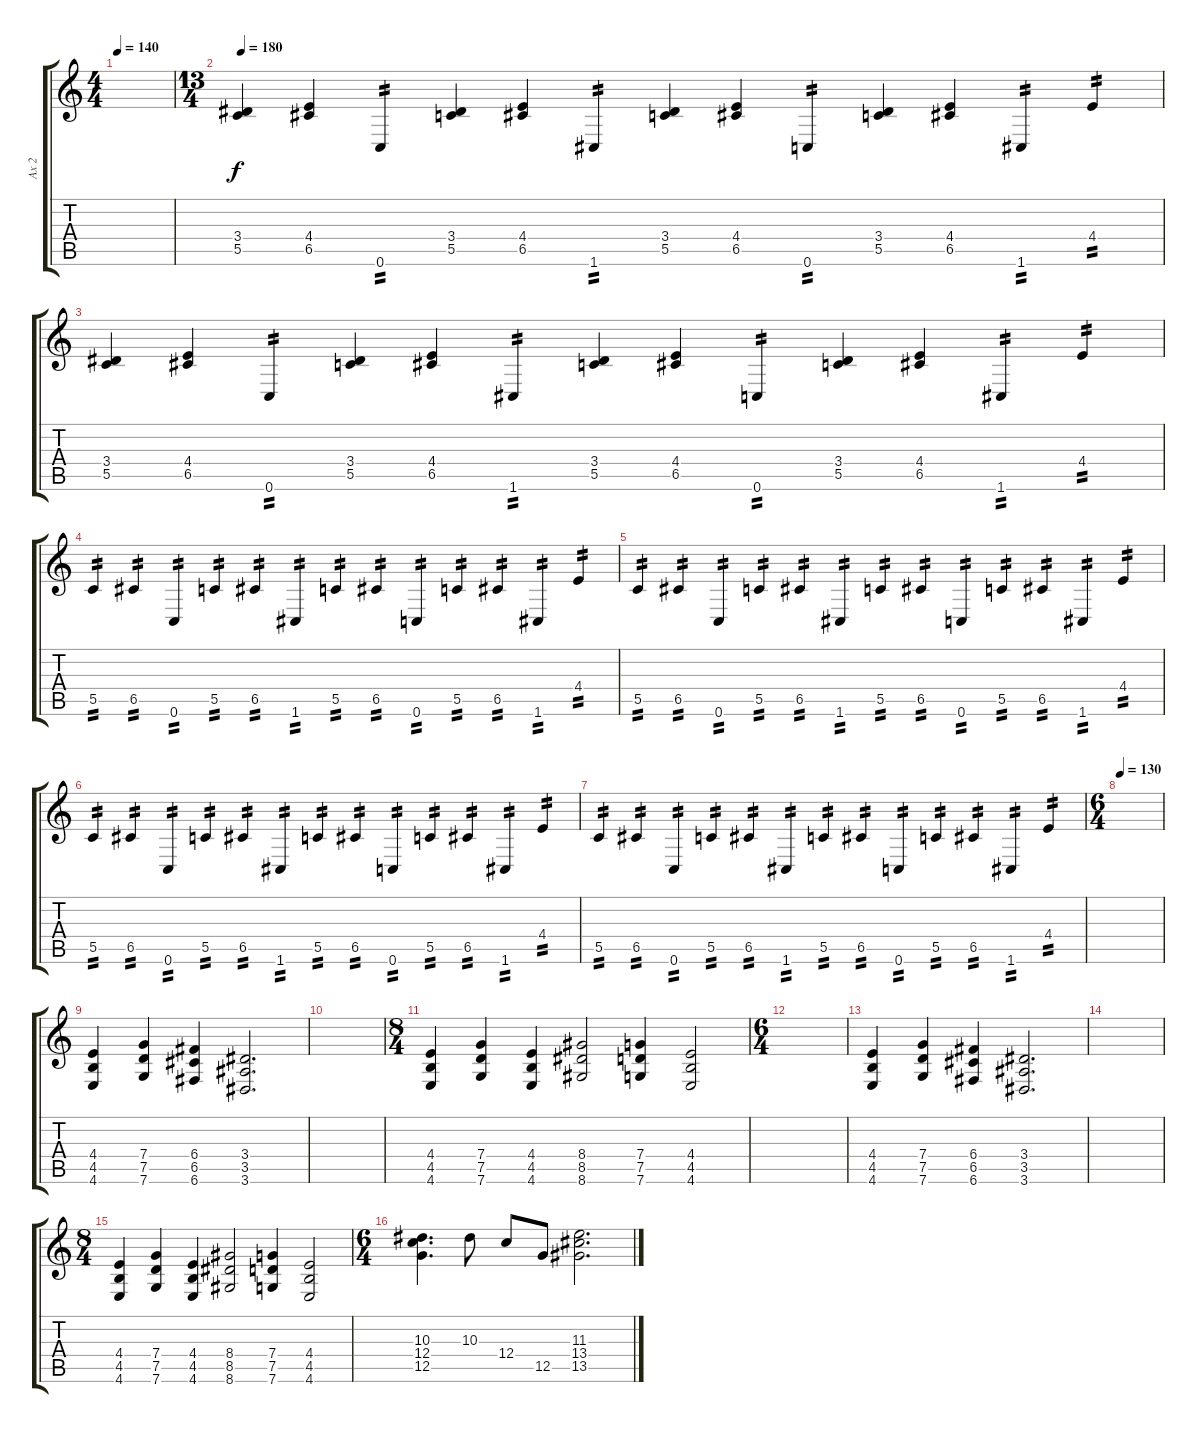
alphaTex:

\track ("Ax 2" "Ax 2") {instrument distortionguitar}
\staff {score tabs}
\tuning (D4 A3 F3 C3 G2 C2) {hide}
\ts (4 4)
\tempo 140
\tempo 180
\tempo 140
\clef g2
\ks c
|
\ts (13 4)
\tempo 180
(3.4 5.5).4 (4.4 6.5).4 0.6.4{tp 2} (3.4 5.5).4 (4.4 6.5).4 1.6.4{tp 2} (3.4 5.5).4 (4.4 6.5).4 0.6.4{tp 2} (3.4 5.5).4 (4.4 6.5).4 1.6.4{tp 2} 4.4.4{tp 2} |
(3.4 5.5).4 (4.4 6.5).4 0.6.4{tp 2} (3.4 5.5).4 (4.4 6.5).4 1.6.4{tp 2} (3.4 5.5).4 (4.4 6.5).4 0.6.4{tp 2} (3.4 5.5).4 (4.4 6.5).4 1.6.4{tp 2} 4.4.4{tp 2} |
5.5.4{tp 2} 6.5.4{tp 2} 0.6.4{tp 2} 5.5.4{tp 2} 6.5.4{tp 2} 1.6.4{tp 2} 5.5.4{tp 2} 6.5.4{tp 2} 0.6.4{tp 2} 5.5.4{tp 2} 6.5.4{tp 2} 1.6.4{tp 2} 4.4.4{tp 2} |
5.5.4{tp 2} 6.5.4{tp 2} 0.6.4{tp 2} 5.5.4{tp 2} 6.5.4{tp 2} 1.6.4{tp 2} 5.5.4{tp 2} 6.5.4{tp 2} 0.6.4{tp 2} 5.5.4{tp 2} 6.5.4{tp 2} 1.6.4{tp 2} 4.4.4{tp 2} |
5.5.4{tp 2} 6.5.4{tp 2} 0.6.4{tp 2} 5.5.4{tp 2} 6.5.4{tp 2} 1.6.4{tp 2} 5.5.4{tp 2} 6.5.4{tp 2} 0.6.4{tp 2} 5.5.4{tp 2} 6.5.4{tp 2} 1.6.4{tp 2} 4.4.4{tp 2} |
5.5.4{tp 2} 6.5.4{tp 2} 0.6.4{tp 2} 5.5.4{tp 2} 6.5.4{tp 2} 1.6.4{tp 2} 5.5.4{tp 2} 6.5.4{tp 2} 0.6.4{tp 2} 5.5.4{tp 2} 6.5.4{tp 2} 1.6.4{tp 2} 4.4.4{tp 2} |
\ts (6 4)
\tempo 130
|
(4.4 4.5 4.6).4 (7.4 7.5 7.6).4 (6.4 6.5 6.6).4 (3.4 3.5 3.6).2{d} |
|
\ts (8 4)
(4.4 4.5 4.6).4 (7.4 7.5 7.6).4 (4.4 4.5 4.6).4 (8.4 8.5 8.6).2 (7.4 7.5 7.6).4 (4.4 4.5 4.6).2 |
\ts (6 4)
|
(4.4 4.5 4.6).4 (7.4 7.5 7.6).4 (6.4 6.5 6.6).4 (3.4 3.5 3.6).2{d} |
|
\ts (8 4)
(4.4 4.5 4.6).4 (7.4 7.5 7.6).4 (4.4 4.5 4.6).4 (8.4 8.5 8.6).2 (7.4 7.5 7.6).4 (4.4 4.5 4.6).2 |
\ts (6 4)
(10.3 12.4 12.5).4{d} 10.3.8 12.4.8 12.5.8 (11.3 13.4 13.5).2{d}
